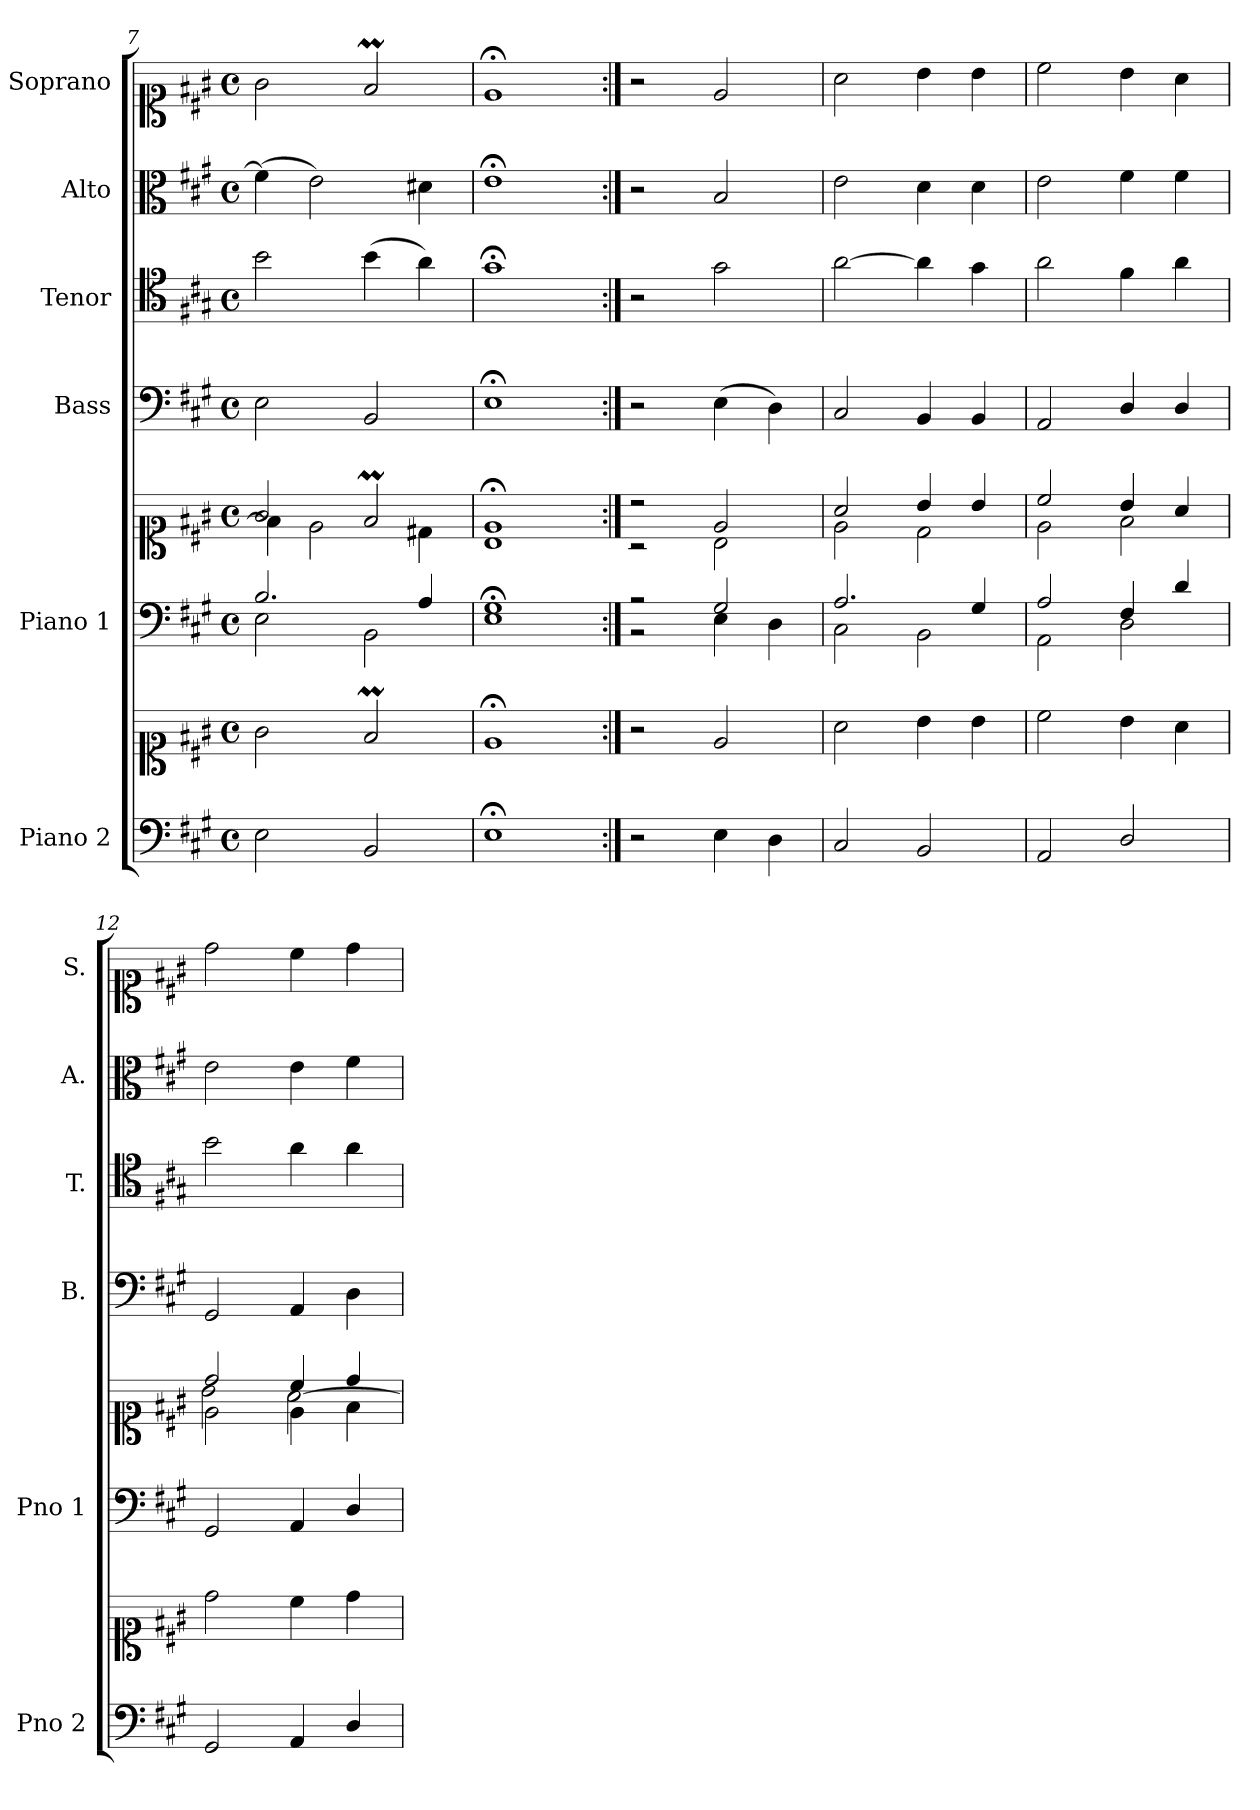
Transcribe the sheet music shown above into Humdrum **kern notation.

**kern	**kern	**kern	**kern	**kern	**kern	**kern	**kern
*part6	*part6	*part5	*part5	*part4	*part3	*part2	*part1
*staff8	*staff7	*staff6	*staff5	*staff4	*staff3	*staff2	*staff1
*I"Piano 2	*	*I"Piano 1	*	*I"Bass	*I"Tenor	*I"Alto	*I"Soprano
*I'Pno 2	*	*I'Pno 1	*	*I'B.	*I'T.	*I'A.	*I'S.
*clefF4	*clefC1	*clefF4	*clefC1	*clefF4	*clefC4	*clefC3	*clefC1
*	*	*	*	*	*ITrd7c12	*	*
*k[f#c#g#]	*k[f#c#g#]	*k[f#c#g#]	*k[f#c#g#]	*k[f#c#g#]	*k[f#c#g#]	*k[f#c#g#]	*k[f#c#g#]
*A:	*A:	*A:	*A:	*A:	*A:	*A:	*A:
*M4/4	*M4/4	*M4/4	*M4/4	*M4/4	*M4/4	*M4/4	*M4/4
*met(c)	*met(c)	*met(c)	*met(c)	*met(c)	*met(c)	*met(c)	*met(c)
=7	=7	=7	=7	=7	=7	=7	=7
*	*	*^	*^	*	*	*	*
2E\	2g#\	2.B/	2E\	2g#/	4f#\]	2E\	2B\	(4f#\]	2g#\
.	.	.	.	.	2e\	.	.	2e\)	.
2BB/	2f#M/	.	2BB\	2f#M/	.	2BB/	(4B\	.	2f#M/
.	.	4A/	.	.	4d#X\	.	4A\)	4d#X\	.
=8	=8	=8	=8	=8	=8	=8	=8	=8	=8
1E;\	1e;</	1G#;/	1E\	1e;</	1B\	1E;<\	1G#;<\	1e;<\	1e;</
=9:|!	=9:|!	=9:|!	=9:|!	=9:|!	=9:|!	=9:|!	=9:|!	=9:|!	=9:|!
2r	2r	2r	2r	2r	2r	2r	2r	2r	2r
4E\	2e/	2G#/	4E\	2e/	2B\	(4E\	2G#\	2B/	2e/
4D\	.	.	4D\	.	.	4D\)	.	.	.
=10	=10	=10	=10	=10	=10	=10	=10	=10	=10
2C#/	2a\	2.A/	2C#\	2a/	2e\	2C#/	[>2A\	2e\	2a\
2BB/	4b\	.	2BB\	4b/	2d\	4BB/	4A\]	4d\	4b\
.	4b\	4G#/	.	4b/	.	4BB/	4G#\	4d\	4b\
=11	=11	=11	=11	=11	=11	=11	=11	=11	=11
2AA/	2cc#\	2A/	2AA\	2cc#/	2e\	2AA/	2A\	2e\	2cc#\
2D/	4b\	4F#/	2D\	4b/	2f#\	4D/	4F#\	4f#\	4b\
.	4a\	4d/	.	4a/	.	4D/	4A\	4f#\	4a\
*	*	*v	*v	*	*	*	*	*	*
=12	=12	=12	=12	=12	=12	=12	=12	=12
*	*	*	*	*^	*	*	*	*
2GG#/	2dd\	2GG#/	2dd/	2e\	2b\	2GG#/	2B\	2e\	2dd\
4AA/	4cc#\	4AA/	4cc#/	4e\	[>2a\	4AA/	4A\	4e\	4cc#\
4D/	4dd\	4D/	4dd/	4f#\	.	4D\	4A\	4f#\	4dd\
*	*	*	*v	*v	*v	*	*	*	*
=	=	=	=	=	=	=	=
*-	*-	*-	*-	*-	*-	*-	*-
